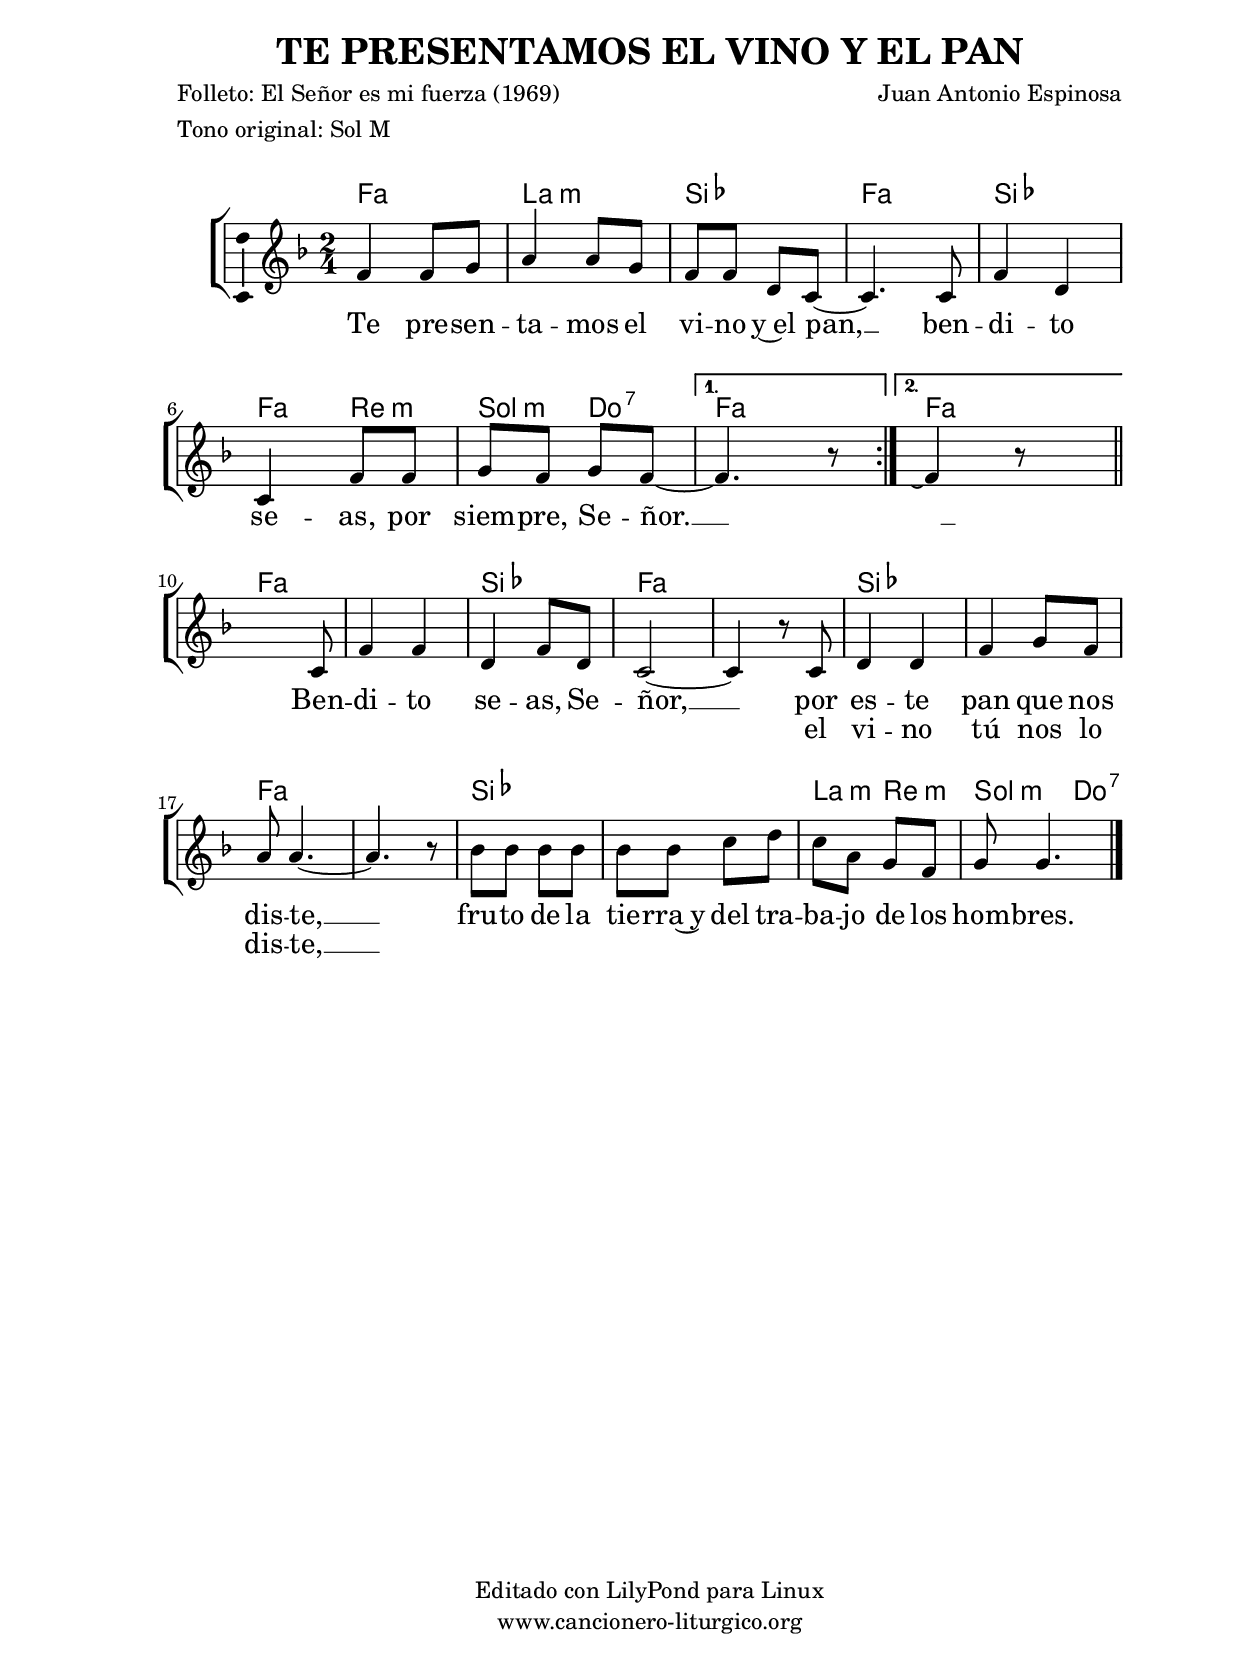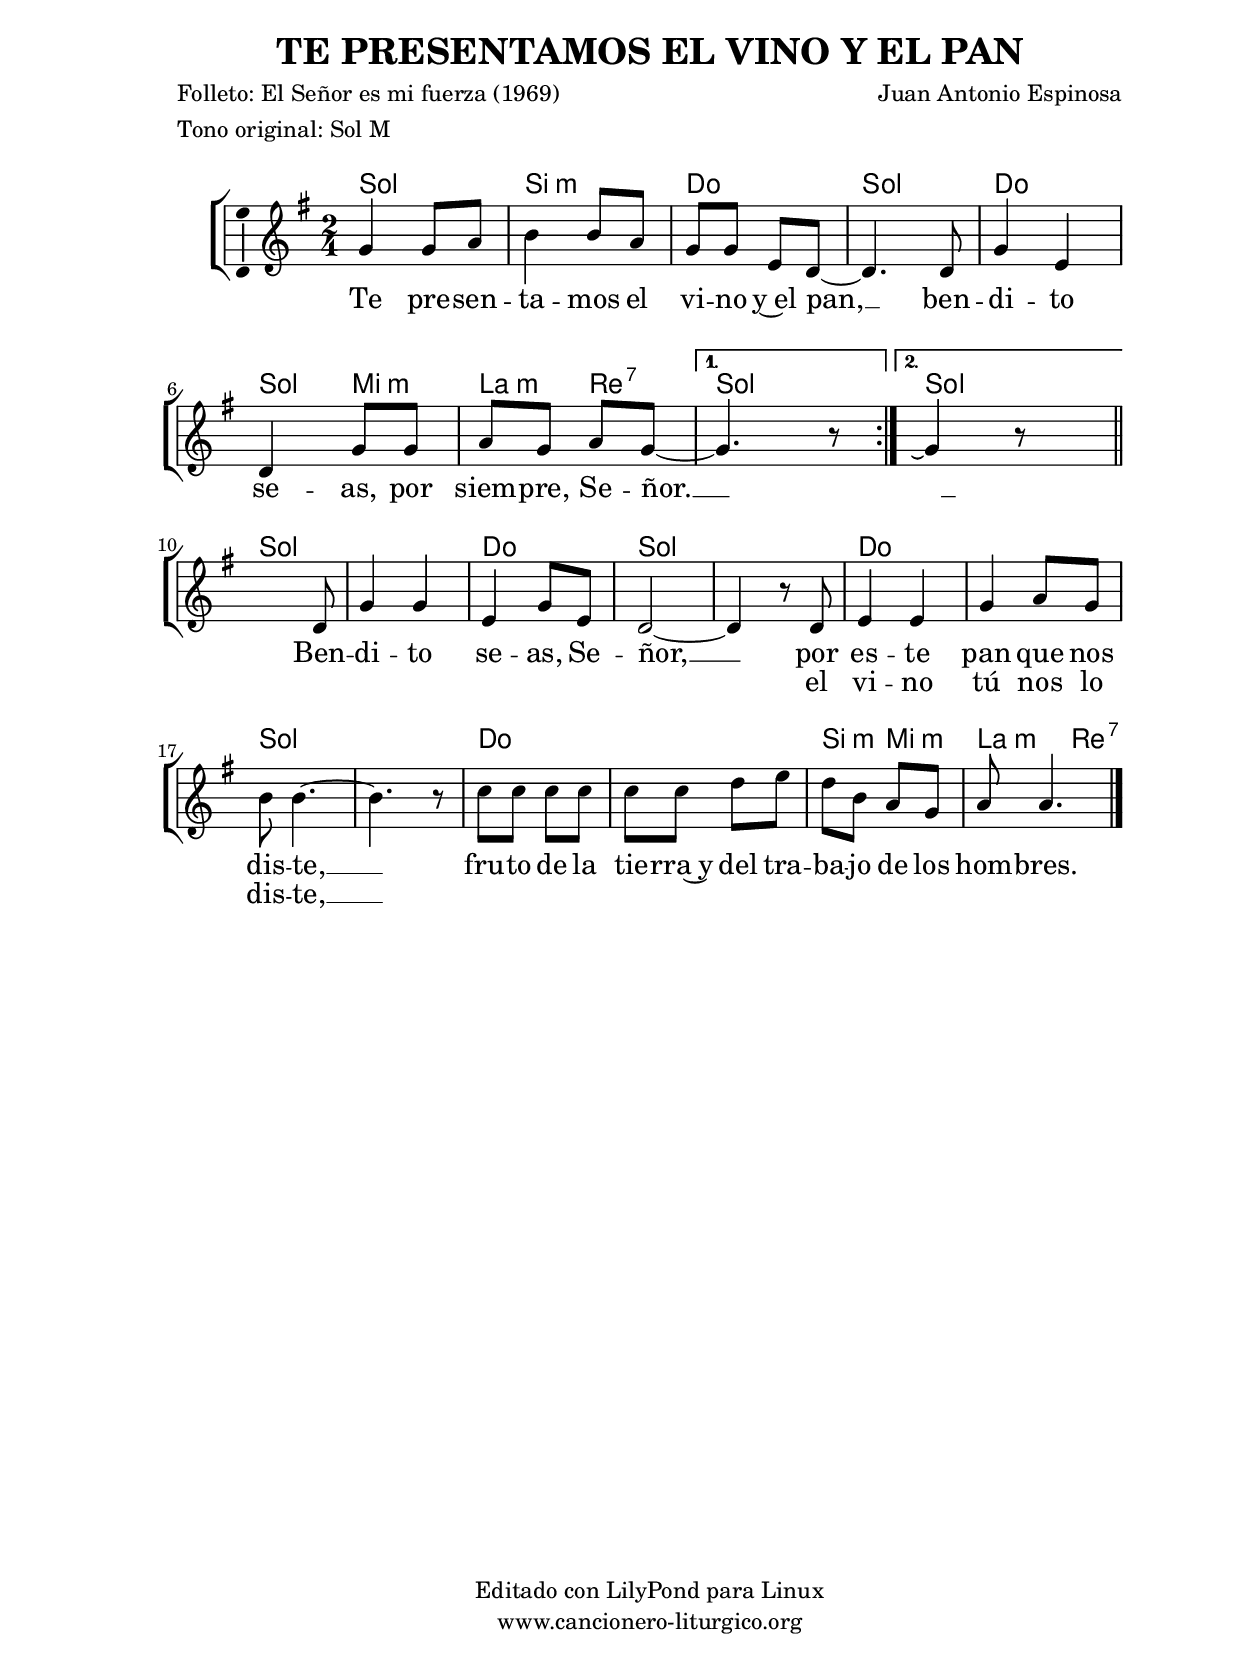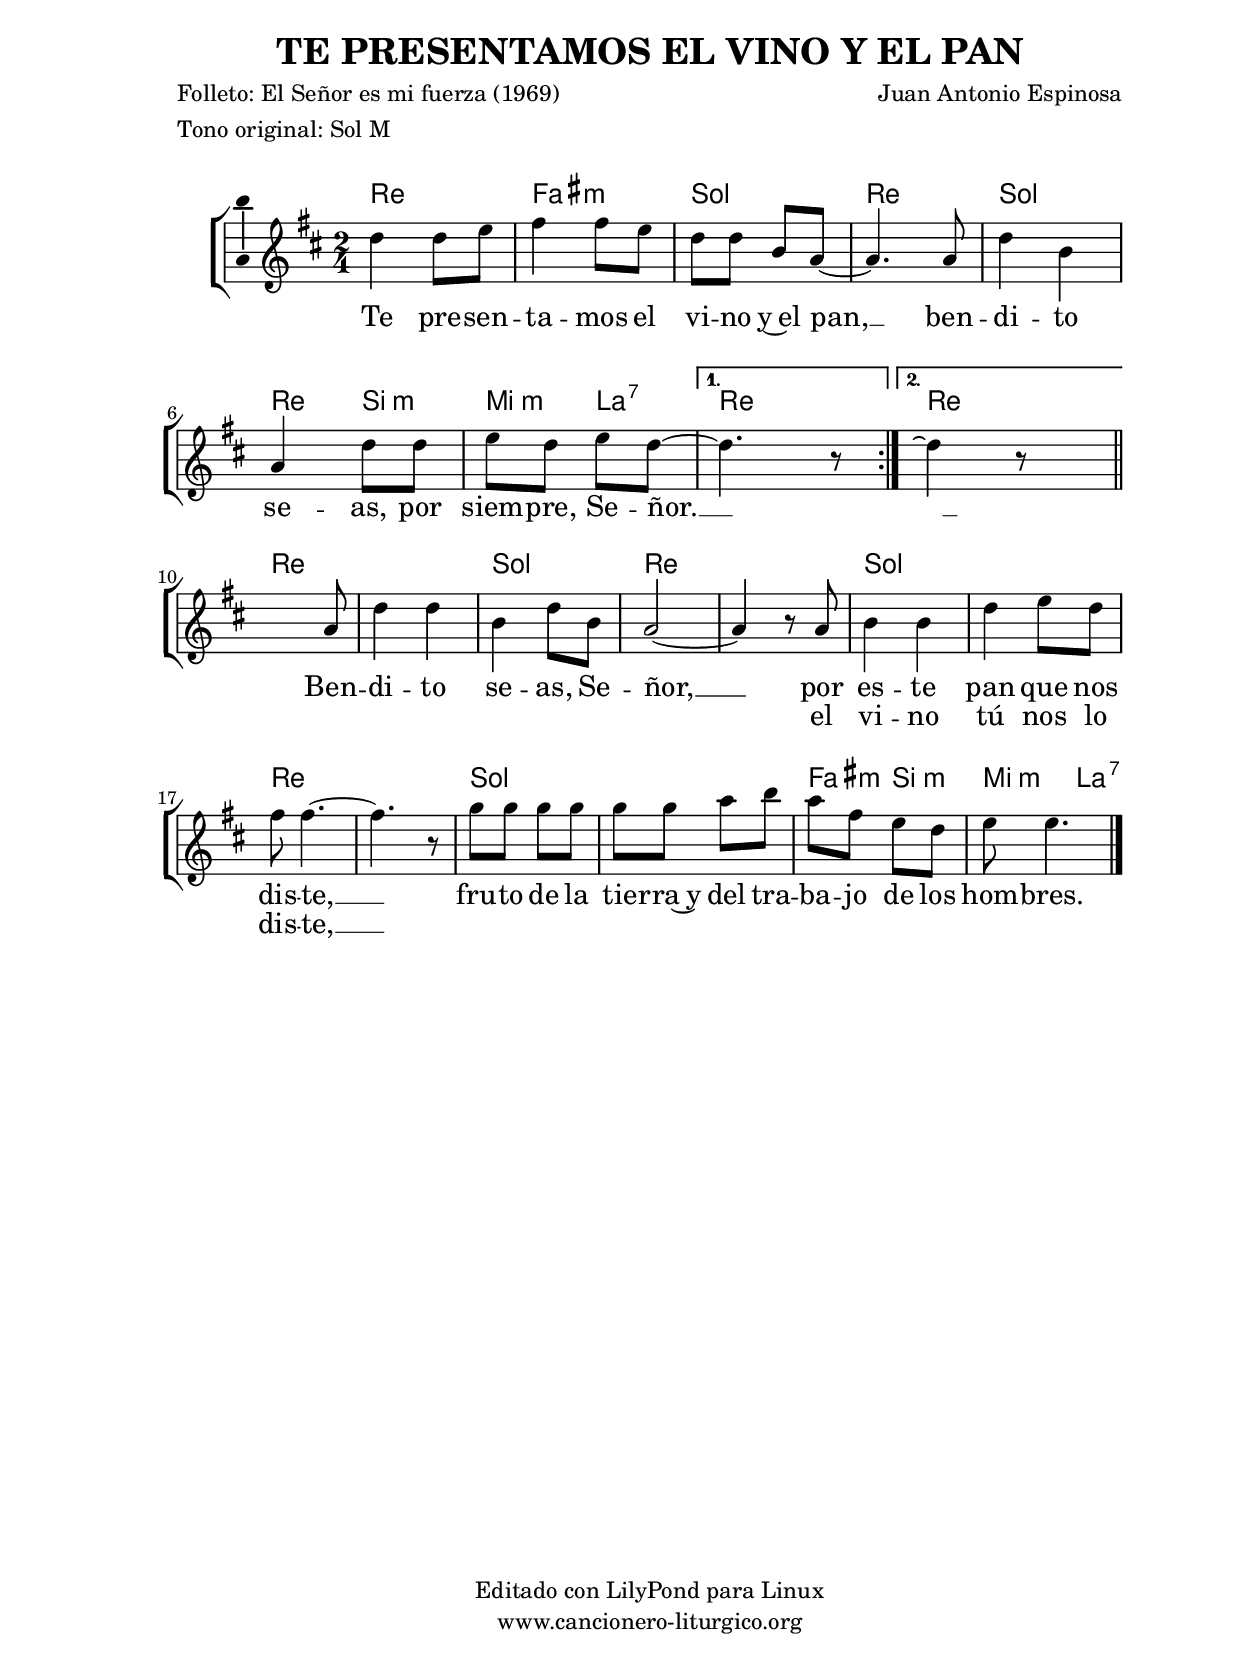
%
%para convertir .midi en .wav:
%timidity filename.midi -Ow -o finename.wav
%
%
%Para convertir de .wav a .mp3:
%lame -h -m j filename.wav
%
%
%para escuchar el midi:
%timidity nombrefichero.midi
%


%versión de lilypond para la que se ha escrito esta partitura:
\version "2.16.0"

	%Tamaño papel
	#(set-default-paper-size "a4")
	%Tamaño partitura
	#(set-global-staff-size 20)
	%No responde al pulsar sobre una nota
	#(ly:set-option 'point-and-click #f)

%parámetros del encabezamiento:
\header {
	title = "TE PRESENTAMOS EL VINO Y EL PAN"
	subtitle = ""
	composer = "Juan Antonio Espinosa"
	poet = "Folleto: El Señor es mi fuerza (1969)"
	meter = "Tono original: Sol M"
	arranger = ""
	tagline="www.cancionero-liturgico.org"
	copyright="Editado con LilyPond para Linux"
	}

%parámetros asociados al papel:
\paper  {
	oddHeaderMarkup = \markup {\fill-line { \on-the-fly #not-first-page \fromproperty #'header:title \on-the-fly #not-first-page \fromproperty #'header:composer }}
	evenHeaderMarkup = \markup {\fill-line { \fromproperty #'header:composer \fromproperty #'header:title }}
	#(set-paper-size "a4")
	print-page-number = ##f
	first-page-number = 1
	print-first-page-number = ##f
%	head-separation = 3.0 \cm
	top-margin = 2.0 \cm
	bottom-margin = 0.5\cm
%%%	bottom-margin = -2.0\cm
	left-margin = 3.0 \cm
	line-width = 16.0 \cm 
	indent = 8\mm
	interscoreline = 2.\mm
	between-system-space = 15\mm
%	para que las partituras no llenen la hoja:
	ragged-bottom = ##t
%	idem para la última hoja:
	ragged-last-bottom = ##f
%	para que las partituras llenen el ancho del papel:
	ragged-last = ##f
	after-title-space = 2.5 \cm
%page-count=1
%system-count=8

	%Flexible Vertical Spacing
%	markup-markup-spacing =
%	#'((basic-distance . 15) (minimum-distance . 15) (padding . 3))
	markup-system-spacing =
	#'((basic-distance . 15) (minimum-distance . 15) (padding . 3))
	system-system-spacing =
	#'((basic-distance . 15) (minimum-distance . 15) (padding . 3))
	score-system-spacing =
	#'((basic-distance . 15) (minimum-distance . 15) (padding . 5))
%	top-system-spacing = % header
%	#'((basic-distance . 8) (minimum-distance . 0) (padding . 0))
%	top-markup-spacing =
%	#'((basic-distance . 20) (minimum-distance . 20) (padding . 0))
	last-bottom-spacing = % footer
	#'((basic-distance . 5) (minimum-distance . 5) (padding . 0))
%	score-markup-spacing =
%	#'((basic-distance . 16) (minimum-distance . 13) (padding . 0))

	}


%parámetros que afectan a toda la partitura:
global =  {
	%clave de sol (G):
	\clef G
	\transpose g f
	%armadura:
	\key g \major
	\tempo 4=100
	\set Score.tempoHideNote = ##t
	}


acordes = {
	\italianChords
	\chordmode {
	\transpose g f
{

\repeat volta 2 {
g2 b:m c g
c g4 e:m a:m d:7
}

\alternative {
{
g2
}
{
g2
}
}

g2 g c g s c s g s c s b4:m e:m a:m d:7

	}
	}
}


melodia = 
	\transpose g f
{
	\relative c''{

	\time 2/4

\repeat volta 2 {
g4 g8 a
b4 b8 a
g8 g e d~
d4. d8
g4 e
d g8 g
a8 g a g~
}

\alternative{
{
g4. r8
}
{
g4\repeatTie r8 s8
}
}

\break
\bar "||"

s4. d8
g4 g
e g8 e
d2~
d4 r8 d8
e4 e
g a8 g
b8 b4.~
b4. r8
c8 c c c
c c d e
d b a g
a8 a4.

	\bar "|."
	}
	}


texto = \lyricmode {
Te pre -- sen -- ta -- mos
el vi -- no y~el pan, __
ben -- di -- to se -- as,
por siem -- pre, Se -- ñor. __

"  " __

Ben -- di -- to se -- as, Se -- ñor, __
por es -- te pan que nos dis -- te, __
fru -- to de la tie -- rra~y
del tra -- ba -- jo de los hom -- bres.

	}

textodos = \lyricmode {
\skip1 \skip1 \skip1 \skip1 \skip1 \skip1 \skip1
\skip1 \skip1 \skip1 \skip1 \skip1 \skip1 \skip1
\skip1 \skip1 \skip1 \skip1 \skip1 \skip1 \skip1

\skip1 \skip1 \skip1 \skip1 \skip1 \skip1 \skip1

el vi -- no tú nos lo dis -- te, __ "  "

\skip1 \skip1 \skip1 \skip1 \skip1 \skip1 \skip1
\skip1 \skip1 \skip1 \skip1 \skip1 \skip1 \skip1

	}


acordesStaff = \context ChordNames = acordesStaff <<
	\set chordChanges = ##t
	\acordes
	>>


vozStaff = \context Voice = vozStaff
\with {\consists "Ambitus_engraver"}
<<
%	\set Staff.instrumentName = ""
%	\set Staff.shortInstrumentName = ""
%	\set Staff.midiInstrument = #"clarinet"
%	\set Staff.midiInstrument = #"cello"
	\set Staff.midiInstrument = #"flute"
%	\set Staff.midiInstrument = #"electric guitar (jazz)"
%	\set Staff.midiInstrument = #"english horn"
%	\set Staff.midiInstrument = #"violin"
%	\set Staff.midiInstrument = #"glockenspiel"
	\set Staff.midiMinimumVolume = #0.7
	\set Staff.midiMaximumVolume = #0.9
	\global
	\melodia
	>>


textoStaff = \context Lyrics = textoStaff <<
	\lyricsto vozStaff \texto
	>>

textodosStaff = \context Lyrics = textodosStaff <<
	\lyricsto vozStaff \textodos
	>>


\book {
	\score {
		\context ChoirStaff {
			\override StaffGroup.SystemStartBracket #'collapse-height = #1
			\override Score.SystemStartBar #'collapse-height = #1
			<<
			\acordesStaff
			\vozStaff
			\textoStaff
			\textodosStaff
			>>
			}
		\layout {
	    		\context {
				\Lyrics
				\override LyricText #'font-size = #2
				}
	   		 \context {
				\Score
				\override StaffSymbol #'staff-space = #(magstep +3)
				}
			}
		}
	\score {
		\unfoldRepeats
		\context ChoirStaff {
			<<
			\acordesStaff
			\vozStaff
			>>
			}
		\midi {
	  		\context {
	  			\Score
				tempoWholesPerMinute = #(ly:make-moment 70 4)
				}
			}
		}
	}



#(define output-suffix "C")
\book {
	\score {
		\context ChoirStaff {
			\override StaffGroup.SystemStartBracket #'collapse-height = #1
			\override Score.SystemStartBar #'collapse-height = #1
\transpose c d
			<<
			\acordesStaff
			\vozStaff
			\textoStaff
			\textodosStaff
			>>
			}
		\layout {
	    		\context {
				\Lyrics
				\override LyricText #'font-size = #2
				}
	   		 \context {
				\Score
				\override StaffSymbol #'staff-space = #(magstep +3)
				}
			}
		}
	}

#(define output-suffix "S")
\book {
	\score {
		\context ChoirStaff {
			\override StaffGroup.SystemStartBracket #'collapse-height = #1
			\override Score.SystemStartBar #'collapse-height = #1
\transpose c a
			<<
			\acordesStaff
			\vozStaff
			\textoStaff
			\textodosStaff
			>>
			}
		\layout {
	    		\context {
				\Lyrics
				\override LyricText #'font-size = #2
				}
	   		 \context {
				\Score
				\override StaffSymbol #'staff-space = #(magstep +3)
				}
			}
		}
	}


